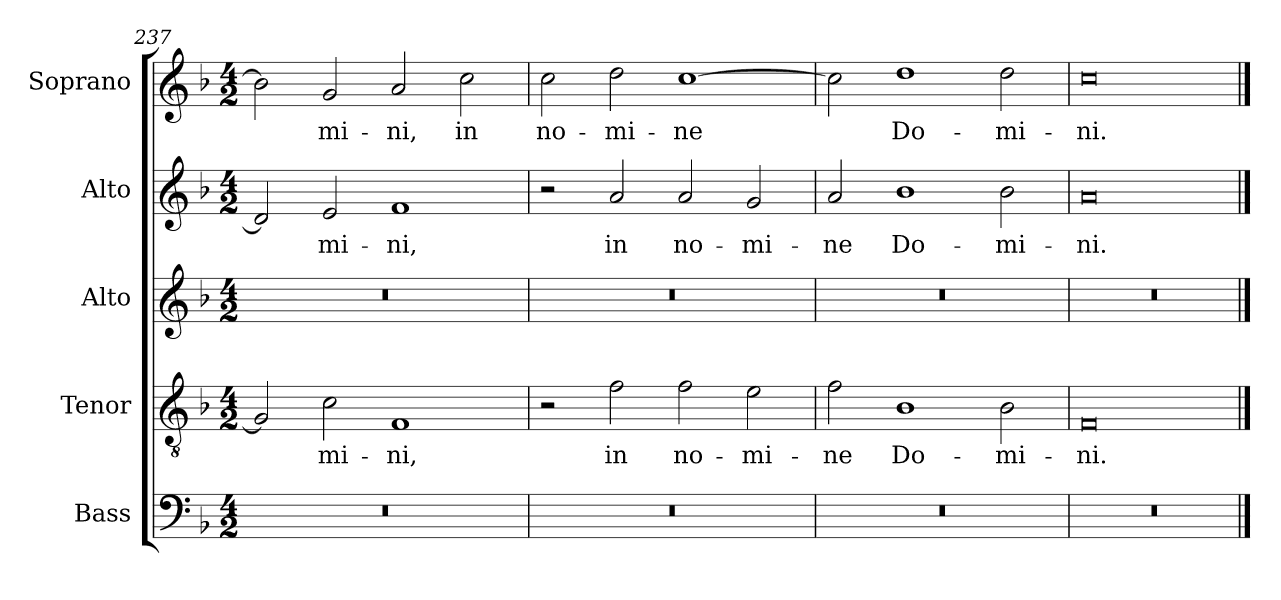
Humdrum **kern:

**kern	**kern	**text	**kern	**kern	**text	**kern	**text
*part5	*part4	*part4	*part3	*part2	*part2	*part1	*part1
*staff5	*staff4	*staff4	*staff3	*staff2	*staff2	*staff1	*staff1
*I"Bass	*I"Tenor	*	*I"Alto	*I"Alto	*	*I"Soprano	*
*I'B.	*I'T.	*	*I'A.	*I'A.	*	*I'S.	*
*clefF4	*clefGv2	*	*clefG2	*clefG2	*	*clefG2	*
*	*ITrd7c12	*	*	*	*	*	*
*k[b-]	*k[b-]	*	*k[b-]	*k[b-]	*	*k[b-]	*
*F:	*F:	*	*F:	*F:	*	*F:	*
*M4/2	*M4/2	*	*M4/2	*M4/2	*	*M4/2	*
=237	=237	=237	=237	=237	=237	=237	=237
!LO:N:vis=1	!	!	!LO:N:vis=1	!	!	!	!
0r	2GGi/]	.	0r	2di/]	.	2b-i\]	.
!	!	!LO:LY:b:color=#000000	!	!	!	!	!
!	!	!	!	!	!LO:LY:b:color=#000000	!	!
!	!	!	!	!	!	!	!LO:LY:b:color=#000000
.	2Ci\	-mi-	.	2ei/	-mi-	2gi/	-mi-
!	!	!LO:LY:b:color=#000000	!	!	!	!	!
!	!	!	!	!	!LO:LY:b:color=#000000	!	!
!	!	!	!	!	!	!	!LO:LY:b:color=#000000
.	1FFi	-ni,	.	1fi	-ni,	2ai/	-ni,
!	!	!	!	!	!	!	!LO:LY:b:color=#000000
.	.	.	.	.	.	2cci\	in
=238	=238	=238	=238	=238	=238	=238	=238
!LO:N:vis=1	!	!	!LO:N:vis=1	!	!	!	!
!	!	!	!	!	!	!	!LO:LY:b:color=#000000
0r	2r	.	0r	2r	.	2cci\	no-
!	!	!LO:LY:b:color=#000000	!	!	!	!	!
!	!	!	!	!	!LO:LY:b:color=#000000	!	!
!	!	!	!	!	!	!	!LO:LY:b:color=#000000
.	2Fi\	in	.	2ai/	in	2ddi\	-mi-
!	!	!LO:LY:b:color=#000000	!	!	!	!	!
!	!	!	!	!	!LO:LY:b:color=#000000	!	!
!	!	!	!	!	!	!	!LO:LY:b:color=#000000
.	2Fi\	no-	.	2ai/	no-	[1cci	-ne
!	!	!LO:LY:b:color=#000000	!	!	!	!	!
!	!	!	!	!	!LO:LY:b:color=#000000	!	!
.	2Ei\	-mi-	.	2gi/	-mi-	.	.
=239	=239	=239	=239	=239	=239	=239	=239
!LO:N:vis=1	!	!	!	!	!	!	!
!	!	!LO:LY:b:color=#000000	!LO:N:vis=1	!	!	!	!
!	!	!	!	!	!LO:LY:b:color=#000000	!	!
0r	2Fi\	-ne	0r	2ai/	-ne	2cci\]	.
!	!	!LO:LY:b:color=#000000	!	!	!	!	!
!	!	!	!	!	!LO:LY:b:color=#000000	!	!
!	!	!	!	!	!	!	!LO:LY:b:color=#000000
.	1BB-i	Do-	.	1b-i	Do-	1ddi	Do-
!	!	!LO:LY:b:color=#000000	!	!	!	!	!
!	!	!	!	!	!LO:LY:b:color=#000000	!	!
!	!	!	!	!	!	!	!LO:LY:b:color=#000000
.	2BB-i\	-mi-	.	2b-i\	-mi-	2ddi\	-mi-
=240	=240	=240	=240	=240	=240	=240	=240
!LO:N:vis=1	!	!	!	!	!	!	!
!	!	!LO:LY:b:color=#000000	!LO:N:vis=1	!	!	!	!
!	!	!	!	!	!LO:LY:b:color=#000000	!	!
!	!	!	!	!	!	!	!LO:LY:b:color=#000000
0r	0FFi	-ni.	0r	0ai	-ni.	0cci	-ni.
==	==	==	==	==	==	==	==
*-	*-	*-	*-	*-	*-	*-	*-
